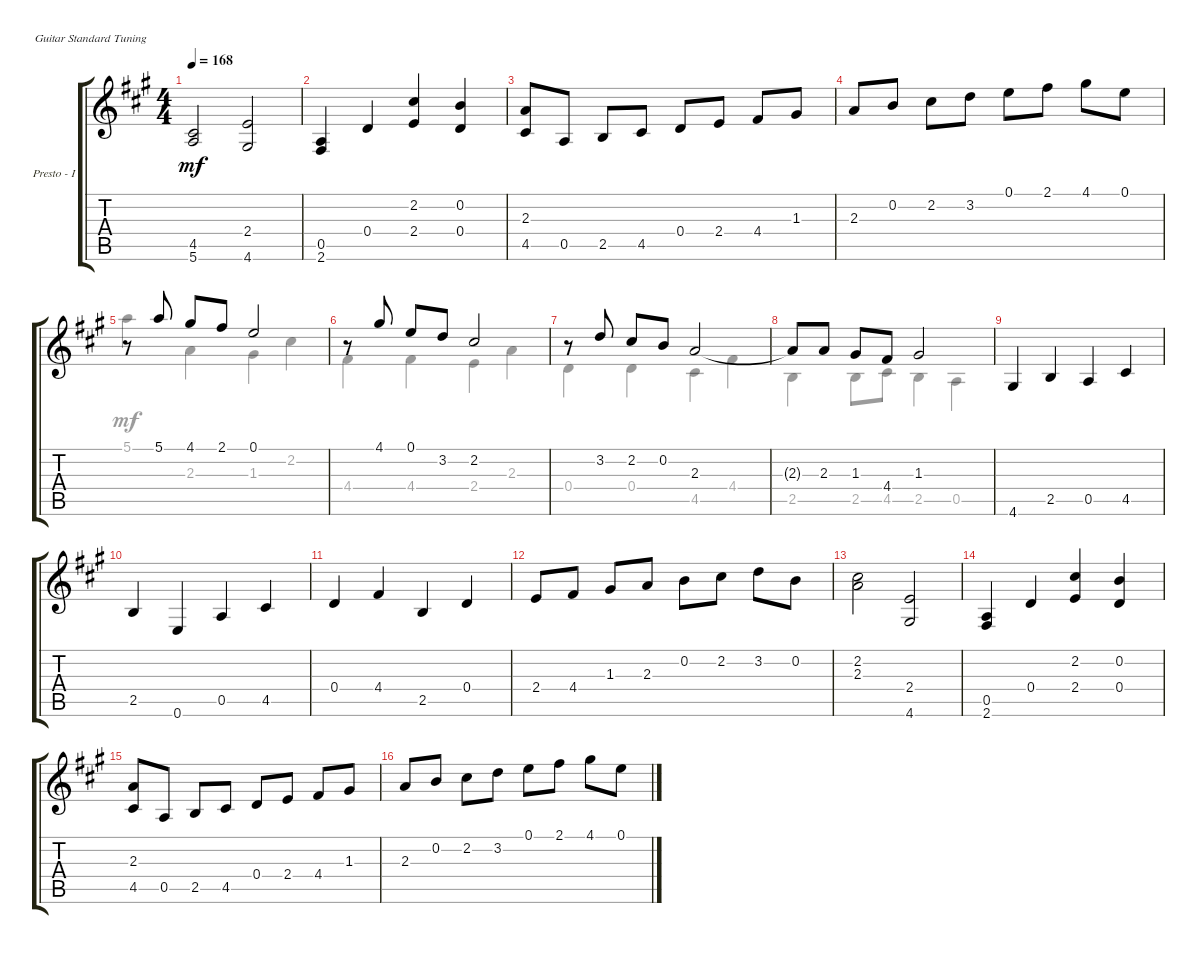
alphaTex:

\bracketExtendMode groupsimilarinstruments
\firstSystemTrackNameOrientation horizontal
\otherSystemsTrackNameOrientation horizontal
\track ("Presto - Italian Concerto" "Presto - I") {instrument acousticguitarnylon}
\staff {score tabs}
\tuning (E4 B3 G3 D3 A2 E2)
\voice
\ts (4 4)
\tempo 168
\clef g2
\ks a
(4.5 5.6).2{dy mf instrument acousticguitarnylon} (2.4 4.6).2 |
(0.5 2.6).4 0.4.4 (2.2 2.4).4 (0.2 0.4).4 |
(2.3 4.5).8 0.5.8 2.5.8 4.5.8 0.4.8 2.4.8 4.4.8 1.3.8 |
2.3.8 0.2.8 2.2.8 3.2.8 0.1.8 2.1.8 4.1.8 0.1.8 |
r.8 5.1.8 4.1.8 2.1.8 0.1.2 |
r.8 4.1.8 0.1.8 3.2.8 2.2.2 |
r.8 3.2.8 2.2.8 0.2.8 2.3.2 |
2.3{t}.8 2.3.8 1.3.8 4.4.8 1.3.2 |
4.6.4 2.5.4 0.5.4 4.5.4 |
2.5.4 0.6.4 0.5.4 4.5.4 |
0.4.4 4.4.4 2.5.4 0.4.4 |
2.4.8 4.4.8 1.3.8 2.3.8 0.2.8 2.2.8 3.2.8 0.2.8 |
(2.2 2.3).2 (2.4 4.6).2 |
(0.5 2.6).4 0.4.4 (2.2 2.4).4 (0.2 0.4).4 |
(2.3 4.5).8 0.5.8 2.5.8 4.5.8 0.4.8 2.4.8 4.4.8 1.3.8 |
2.3.8 0.2.8 2.2.8 3.2.8 0.1.8 2.1.8 4.1.8 0.1.8
\voice
\clef g2
\ottava regular
\simile none
\ks a
|
|
|
|
5.1.4 2.3.4 1.3.4 2.2.4 |
4.4.4 4.4.4 2.4.4 2.3.4 |
0.4.4 0.4.4 4.5.4 4.4.4 |
2.5.4 2.5.8 4.5.8 2.5.4 0.5.4 |
|
|
|
|
|
|
|
